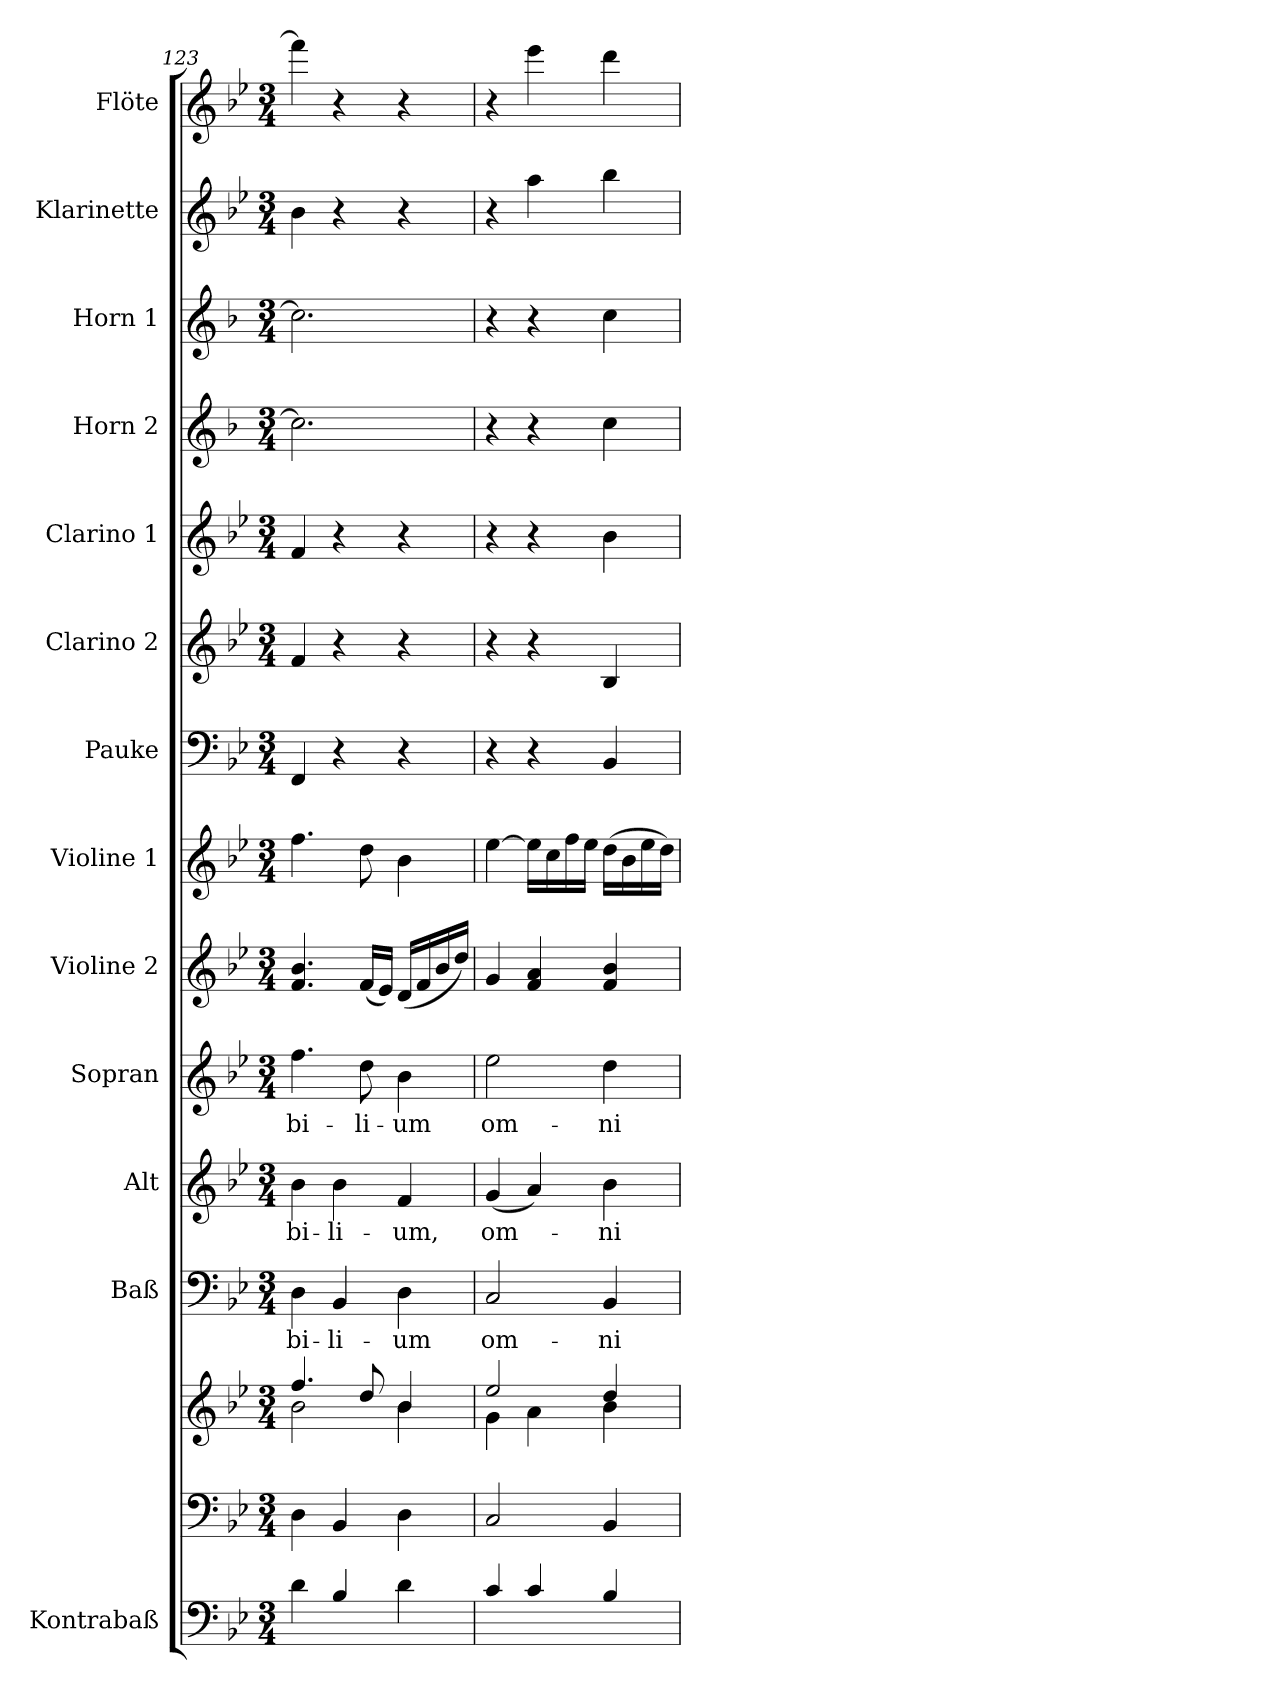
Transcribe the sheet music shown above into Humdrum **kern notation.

**kern	**kern	**kern	**kern	**text	**kern	**text	**kern	**text	**kern	**kern	**kern	**kern	**kern	**kern	**kern	**kern	**kern
*part14	*part13	*part13	*part12	*part12	*part11	*part11	*part10	*part10	*part9	*part8	*part7	*part6	*part5	*part4	*part3	*part2	*part1
*staff15	*staff14	*staff13	*staff12	*staff12	*staff11	*staff11	*staff10	*staff10	*staff9	*staff8	*staff7	*staff6	*staff5	*staff4	*staff3	*staff2	*staff1
*I"Kontrabaß	*	*	*I"Baß	*	*I"Alt	*	*I"Sopran	*	*I"Violine 2	*I"Violine 1	*I"Pauke	*I"Clarino 2	*I"Clarino 1	*I"Horn 2	*I"Horn 1	*I"Klarinette	*I"Flöte
*I'Kb	*	*	*I'Baß	*	*I'Alt	*	*I'Sop	*	*I'Vln. 2	*I'Vln. 1	*I'Pk.	*	*	*I'Hrn. 2	*I'Hrn. 1	*	*I'Fl.
*clefF4	*clefF4	*clefG2	*clefF4	*	*clefG2	*	*clefG2	*	*clefG2	*clefG2	*clefF4	*clefG2	*clefG2	*clefG2	*clefG2	*clefG2	*clefG2
*ITrd7c12	*	*	*	*	*	*	*	*	*	*	*	*ITrd7c12	*ITrd7c12	*ITrd4c7	*ITrd4c7	*	*
*k[b-e-]	*k[b-e-]	*k[b-e-]	*k[b-e-]	*	*k[b-e-]	*	*k[b-e-]	*	*k[b-e-]	*k[b-e-]	*k[b-e-]	*k[b-e-]	*k[b-e-]	*k[b-e-]	*k[b-e-]	*k[b-e-]	*k[b-e-]
*B-:	*B-:	*B-:	*B-:	*	*B-:	*	*B-:	*	*B-:	*B-:	*B-:	*B-:	*B-:	*B-:	*B-:	*B-:	*B-:
*M3/4	*M3/4	*M3/4	*M3/4	*	*M3/4	*	*M3/4	*	*M3/4	*M3/4	*M3/4	*M3/4	*M3/4	*M3/4	*M3/4	*M3/4	*M3/4
=123	=123	=123	=123	=123	=123	=123	=123	=123	=123	=123	=123	=123	=123	=123	=123	=123	=123
*	*	*^	*	*	*	*	*	*	*	*	*	*	*	*	*	*	*
!	!	!	!	!	!LO:LY:b	!	!LO:LY:b	!	!LO:LY:b	!	!	!	!	!	!	!	!	!
4D\	4D\	4.ff/	2b-\	4D\	-bi-	4b-\	-bi-	4.ff\	-bi-	4.f/ 4.b-/	4.ff\	4FF/	4F/	4F/	2.f\]	2.f\]	4b-\	4fff\]
!	!	!	!	!	!LO:LY:b	!	!LO:LY:b	!	!	!	!	!	!	!	!	!	!	!
4BB-/	4BB-/	.	.	4BB-/	-li-	4b-\	-li-	.	.	.	.	4r	4r	4r	.	.	4r	4r
!	!	!	!	!	!	!	!	!	!LO:LY:b	!	!	!	!	!	!	!	!	!
.	.	8dd/	.	.	.	.	.	8dd\	-li-	(<16f/LL	8dd\	.	.	.	.	.	.	.
.	.	.	.	.	.	.	.	.	.	16e-/JJ)	.	.	.	.	.	.	.	.
!	!	!	!	!	!LO:LY:b	!	!LO:LY:b	!	!LO:LY:b	!	!	!	!	!	!	!	!	!
4D\	4D\	4b-/	4b-\	4D\	-um	4f/	-um,	4b-\	-um	(<16d/LL	4b-\	4r	4r	4r	.	.	4r	4r
.	.	.	.	.	.	.	.	.	.	16f/	.	.	.	.	.	.	.	.
.	.	.	.	.	.	.	.	.	.	16b-/	.	.	.	.	.	.	.	.
.	.	.	.	.	.	.	.	.	.	16dd/JJ)	.	.	.	.	.	.	.	.
=124	=124	=124	=124	=124	=124	=124	=124	=124	=124	=124	=124	=124	=124	=124	=124	=124	=124	=124
!	!	!	!	!	!LO:LY:b	!	!LO:LY:b	!	!LO:LY:b	!	!	!	!	!	!	!	!	!
4C/	2C/	2ee-/	4g\	2C/	om-	(<4g/	om-	2ee-\	om-	4g/	[4ee-\	4r	4r	4r	4r	4r	4r	4r
4C/	.	.	4a\	.	.	4a/)	.	.	.	4f/ 4a/	16ee-\LL]	4r	4r	4r	4r	4r	4aa\	4eee-\
.	.	.	.	.	.	.	.	.	.	.	16cc\	.	.	.	.	.	.	.
.	.	.	.	.	.	.	.	.	.	.	16ff\	.	.	.	.	.	.	.
.	.	.	.	.	.	.	.	.	.	.	16ee-\JJ	.	.	.	.	.	.	.
!	!	!	!	!	!LO:LY:b	!	!LO:LY:b	!	!LO:LY:b	!	!	!	!	!	!	!	!	!
4BB-/	4BB-/	4dd/	4b-\	4BB-/	-ni-	4b-\	-ni-	4dd\	-ni-	4f/ 4b-/	(>16dd\LL	4BB-/	4BB-/	4B-\	4f\	4f\	4bb-\	4ddd\
.	.	.	.	.	.	.	.	.	.	.	16b-\	.	.	.	.	.	.	.
.	.	.	.	.	.	.	.	.	.	.	16ee-\	.	.	.	.	.	.	.
.	.	.	.	.	.	.	.	.	.	.	16dd\JJ)	.	.	.	.	.	.	.
*	*	*v	*v	*	*	*	*	*	*	*	*	*	*	*	*	*	*	*
=	=	=	=	=	=	=	=	=	=	=	=	=	=	=	=	=	=
*-	*-	*-	*-	*-	*-	*-	*-	*-	*-	*-	*-	*-	*-	*-	*-	*-	*-
